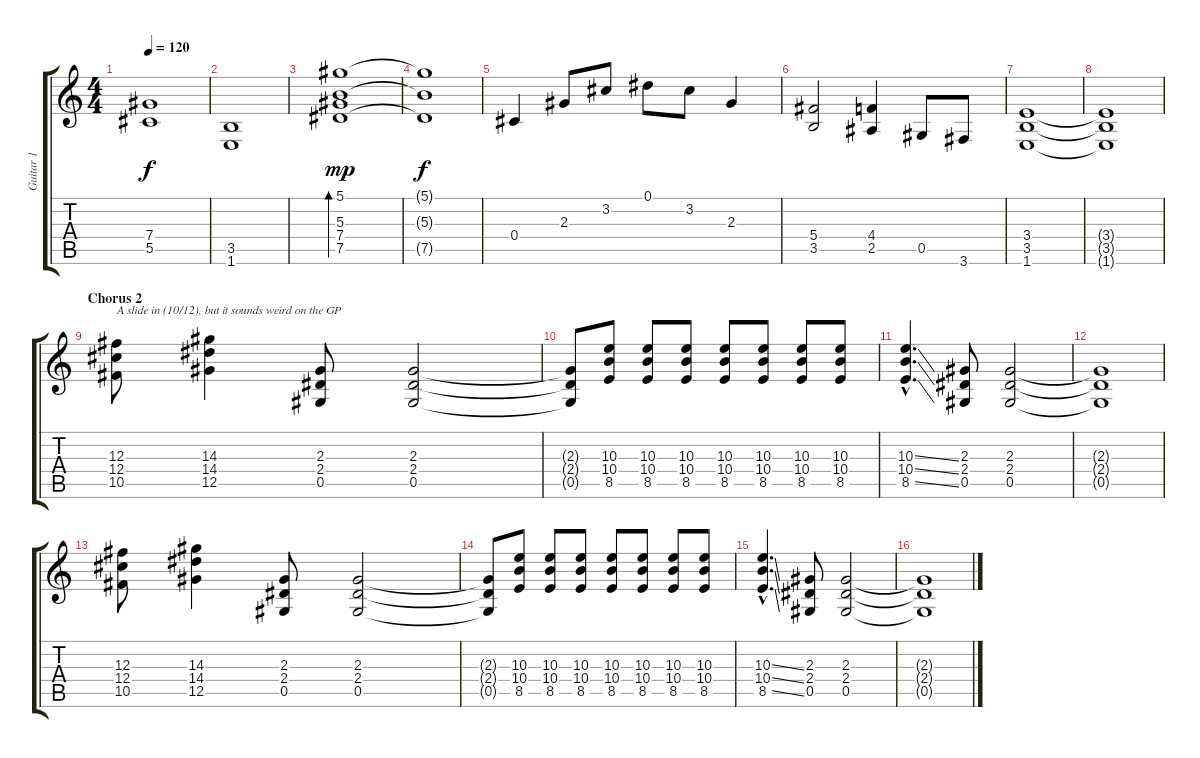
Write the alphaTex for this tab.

\track ("Guitar 1" "Guitar 1") {instrument distortionguitar}
\staff {score tabs}
\tuning (Eb4 Bb3 Gb3 Db3 Ab2 Eb2) {hide}
\ts (4 4)
\tempo 120
\clef g2
\ks c
(7.4 5.5).1{dy f} |
(3.5 1.6).1 |
(5.1 5.3 7.4 7.5).1{bd 60 dy mp} |
(5.1{t} 5.3{t} 7.5{t}).1{dy f} |
0.4.4 2.3.8 3.2.8 0.1.8 3.2.8 2.3.4 |
(5.4 3.5).2 (4.4 2.5).4 0.5.8 3.6.8 |
(3.4 3.5 1.6).1 |
(3.4{t} 3.5{t} 1.6{t}).1 |
\section ("" "Chorus 2")
(12.3 12.4 10.5).8{txt "A slide in (10/12), but it sounds weird on the GP"} (14.3 14.4 12.5).4 (2.3 2.4 0.5).8 (2.3 2.4 0.5).2 |
(2.3{t} 2.4{t} 0.5{t}).8 (10.3 10.4 8.5).8 (10.3 10.4 8.5).8 (10.3 10.4 8.5).8 (10.3 10.4 8.5).8 (10.3 10.4 8.5).8 (10.3 10.4 8.5).8 (10.3 10.4 8.5).8 |
(10.3{ss hac} 10.4{ss hac} 8.5{ss hac}).4{d} (2.3 2.4 0.5).8 (2.3 2.4 0.5).2 |
(2.3{t} 2.4{t} 0.5{t}).1 |
(12.3 12.4 10.5).8 (14.3 14.4 12.5).4 (2.3 2.4 0.5).8 (2.3 2.4 0.5).2 |
(2.3{t} 2.4{t} 0.5{t}).8 (10.3 10.4 8.5).8 (10.3 10.4 8.5).8 (10.3 10.4 8.5).8 (10.3 10.4 8.5).8 (10.3 10.4 8.5).8 (10.3 10.4 8.5).8 (10.3 10.4 8.5).8 |
(10.3{ss hac} 10.4{ss hac} 8.5{ss hac}).4{d} (2.3 2.4 0.5).8 (2.3 2.4 0.5).2 |
(2.3{t} 2.4{t} 0.5{t}).1
